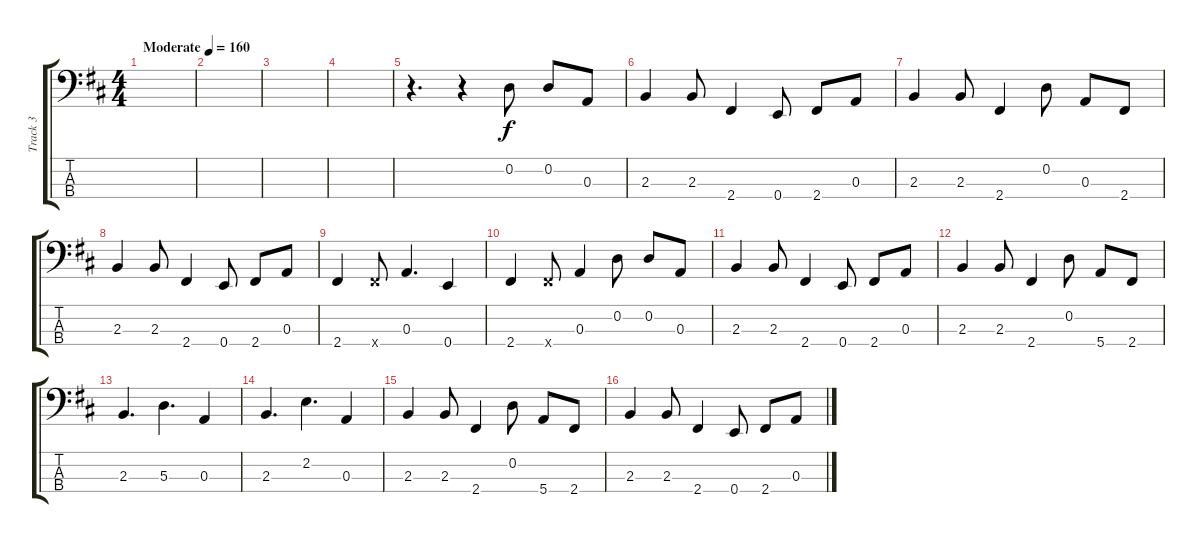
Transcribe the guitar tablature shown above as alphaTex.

\track ("Track 3" "Track 3") {mute instrument electricbassfinger}
\staff {score tabs}
\tuning (G2 D2 A1 E1) {hide}
\ts (4 4)
\tempo (160 "Moderate")
\clef f4
\ks bminor
|
|
|
|
r.4{d} r.4 0.2.8 0.2.8 0.3.8 |
2.3.4 2.3.8 2.4.4 0.4.8 2.4.8 0.3.8 |
2.3.4 2.3.8 2.4.4 0.2.8 0.3.8 2.4.8 |
2.3.4 2.3.8 2.4.4 0.4.8 2.4.8 0.3.8 |
2.4.4 2.4{x}.8 0.3.4{d} 0.4.4 |
2.4.4 2.4{x}.8 0.3.4 0.2.8 0.2.8 0.3.8 |
2.3.4 2.3.8 2.4.4 0.4.8 2.4.8 0.3.8 |
2.3.4 2.3.8 2.4.4 0.2.8 5.4.8 2.4.8 |
2.3.4{d} 5.3.4{d} 0.3.4 |
2.3.4{d} 2.2.4{d} 0.3.4 |
2.3.4 2.3.8 2.4.4 0.2.8 5.4.8 2.4.8 |
2.3.4 2.3.8 2.4.4 0.4.8 2.4.8 0.3.8
